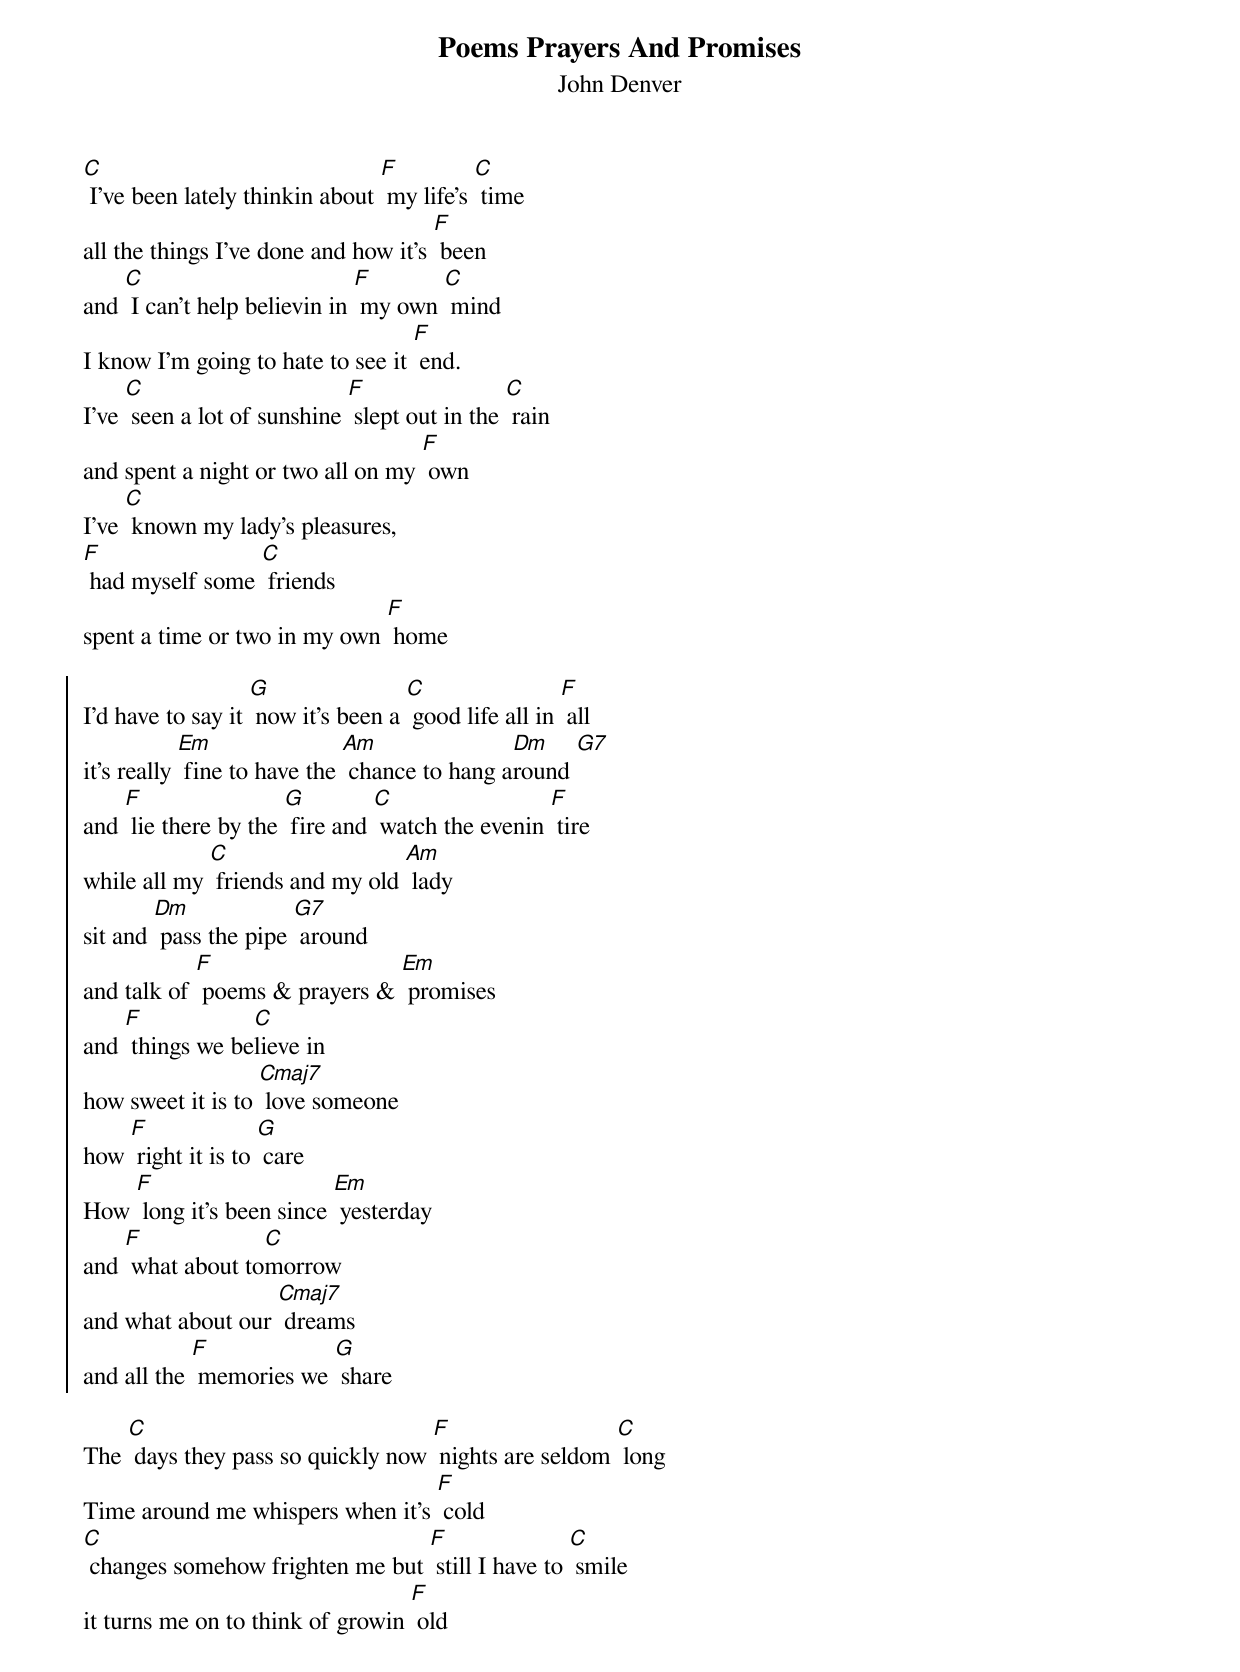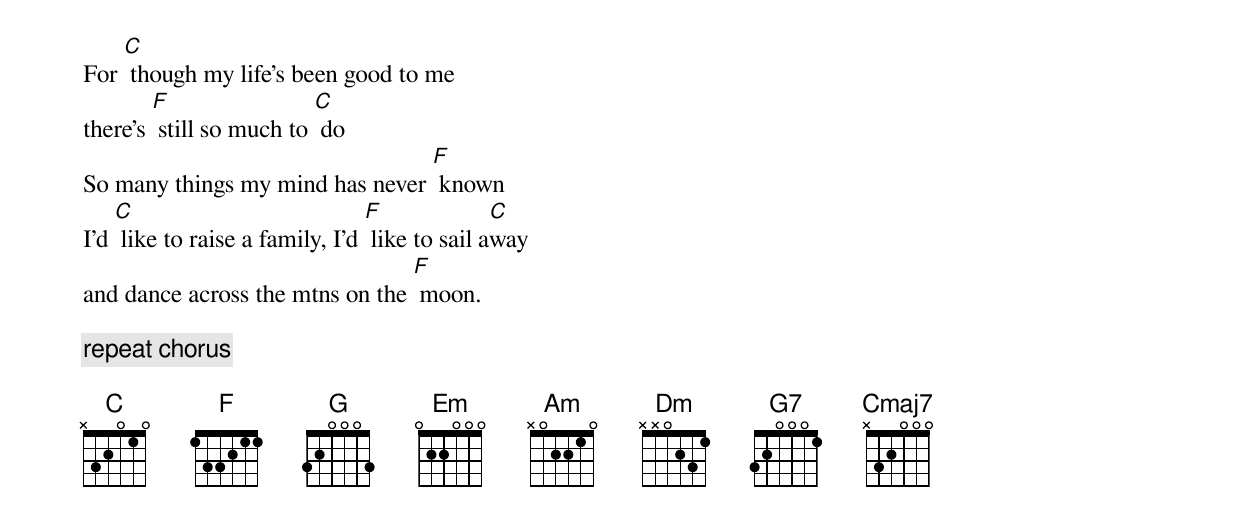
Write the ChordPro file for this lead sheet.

{title: Poems Prayers And Promises}
{subtitle: John Denver}

[C] I’ve been lately thinkin about [F] my life’s [C] time
all the things I’ve done and how it’s [F] been
and [C] I can’t help believin in [F] my own [C] mind
I know I’m going to hate to see it [F] end.
I’ve [C] seen a lot of sunshine [F] slept out in the [C] rain
and spent a night or two all on my [F] own
I’ve [C] known my lady’s pleasures,
[F] had myself some [C] friends
spent a time or two in my own [F] home

{soc}
I’d have to say it [G] now it’s been a [C] good life all in [F] all
it’s really [Em] fine to have the [Am] chance to hang a[Dm]round [G7]
and [F] lie there by the [G] fire and [C] watch the evenin [F] tire
while all my [C] friends and my old [Am] lady
sit and [Dm] pass the pipe [G7] around
and talk of [F] poems & prayers & [Em] promises
and [F] things we be[C]lieve in
how sweet it is to [Cmaj7] love someone
how [F] right it is to [G] care
How [F] long it’s been since [Em] yesterday
and [F] what about to[C]morrow
and what about our [Cmaj7] dreams
and all the [F] memories we [G] share
{eoc}

The [C] days they pass so quickly now [F] nights are seldom [C] long
Time around me whispers when it’s [F] cold
[C] changes somehow frighten me but [F] still I have to [C] smile
it turns me on to think of growin [F] old
For [C] though my life’s been good to me
there’s [F] still so much to [C] do
So many things my mind has never [F] known
I’d [C] like to raise a family, I’d [F] like to sail a[C]way
and dance across the mtns on the [F] moon.

{c: repeat chorus}

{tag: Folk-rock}
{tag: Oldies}
